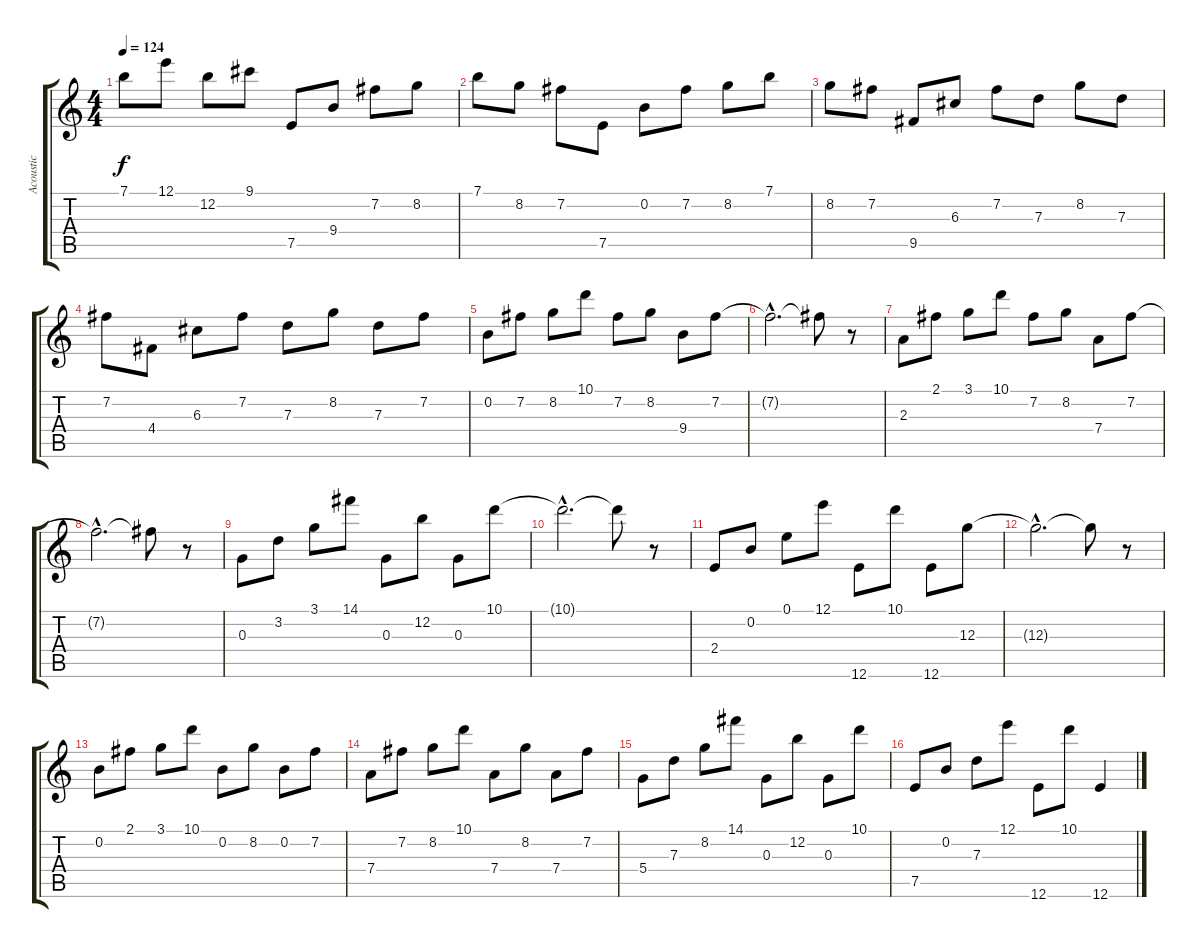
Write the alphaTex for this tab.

\track ("Acoustic" "Acoustic") {instrument acousticguitarnylon}
\staff {score tabs}
\tuning (E4 B3 G3 D3 A2 E2) {hide}
\ts (4 4)
\tempo 124
\clef g2
\ks c
7.1.8{dy f} 12.1.8 12.2.8 9.1.8 7.5.8 9.4.8 7.2.8 8.2.8 |
7.1.8 8.2.8 7.2.8 7.5.8 0.2.8 7.2.8 8.2.8 7.1.8 |
8.2.8 7.2.8 9.5.8 6.3.8 7.2.8 7.3.8 8.2.8 7.3.8 |
7.2.8 4.4.8 6.3.8 7.2.8 7.3.8 8.2.8 7.3.8 7.2.8 |
0.2.8 7.2.8 8.2.8 10.1.8 7.2.8 8.2.8 9.4.8 7.2.8 |
7.2{hac t}.2{d} 7.2{t}.8 r.8 |
2.3.8 2.1.8 3.1.8 10.1.8 7.2.8 8.2.8 7.4.8 7.2.8 |
7.2{hac t}.2{d} 7.2{t}.8 r.8 |
0.3.8 3.2.8 3.1.8 14.1.8 0.3.8 12.2.8 0.3.8 10.1.8 |
10.1{hac t}.2{d} 10.1{t}.8 r.8 |
2.4.8 0.2.8 0.1.8 12.1.8 12.6.8 10.1.8 12.6.8 12.3.8 |
12.3{hac t}.2{d} 12.3{t}.8 r.8 |
0.2.8 2.1.8 3.1.8 10.1.8 0.2.8 8.2.8 0.2.8 7.2.8 |
7.4.8 7.2.8 8.2.8 10.1.8 7.4.8 8.2.8 7.4.8 7.2.8 |
5.4.8 7.3.8 8.2.8 14.1.8 0.3.8 12.2.8 0.3.8 10.1.8 |
7.5.8 0.2.8 7.3.8 12.1.8 12.6.8 10.1.8 12.6.4
